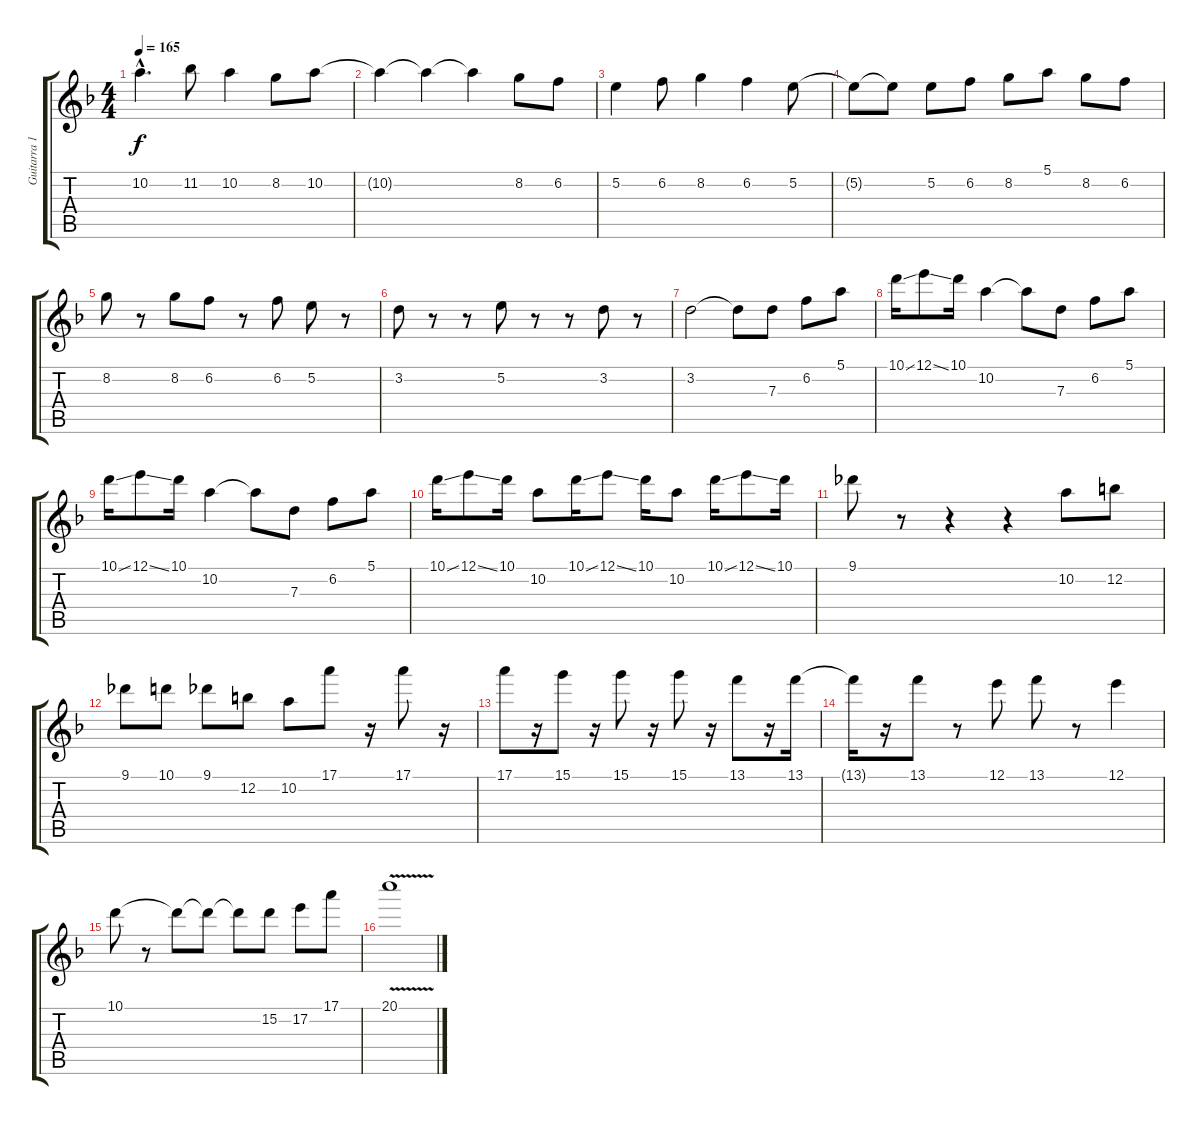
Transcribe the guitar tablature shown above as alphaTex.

\track ("Guitarra 1" "Guitarra 1") {instrument electricguitarclean}
\staff {score tabs}
\tuning (E4 B3 G3 D3 A2 E2) {hide}
\ts (4 4)
\tempo 165
\clef g2
\ks dminor
10.2{hac}.4{d dy f} 11.2.8 10.2.4 8.2.8 10.2.8 |
10.2{t}.4 10.2{t}.4 10.2{t}.4 8.2.8 6.2.8 |
5.2.4 6.2.8 8.2.4 6.2.4 5.2.8 |
5.2{t}.8 5.2{t}.8 5.2.8 6.2.8 8.2.8 5.1.8 8.2.8 6.2.8 |
8.2.8 r.8 8.2.8 6.2.8 r.8 6.2.8 5.2.8 r.8 |
3.2.8 r.8 r.8 5.2.8 r.8 r.8 3.2.8 r.8 |
3.2.2 3.2{t}.8 7.3.8 6.2.8 5.1.8 |
10.1{ss}.16 12.1{ss}.8 10.1.16 10.2.4 10.2{t}.8 7.3.8 6.2.8 5.1.8 |
10.1{ss}.16 12.1{ss}.8 10.1.16 10.2.4 10.2{t}.8 7.3.8 6.2.8 5.1.8 |
10.1{ss}.16 12.1{ss}.8 10.1.16 10.2.8 10.1{ss}.16 12.1{ss}.8 10.1.16 10.2.8 10.1{ss}.16 12.1{ss}.8 10.1.16 |
9.1.8 r.8 r.4 r.4 10.2.8 12.2.8 |
9.1.8 10.1.8 9.1.8 12.2.8 10.2.8 17.1.8 r.16 17.1.8 r.16 |
17.1.8 r.16 15.1.8 r.16 15.1.8 r.16 15.1.8 r.16 13.1.8 r.16 13.1.16 |
13.1{t}.16 r.16 13.1.8 r.8 12.1.8 13.1.8 r.8 12.1.4 |
10.1.8 r.8 10.1{t}.8 10.1{t}.8 10.1{t}.8 15.2.8 17.2.8 17.1.8 |
20.1{v}.1
